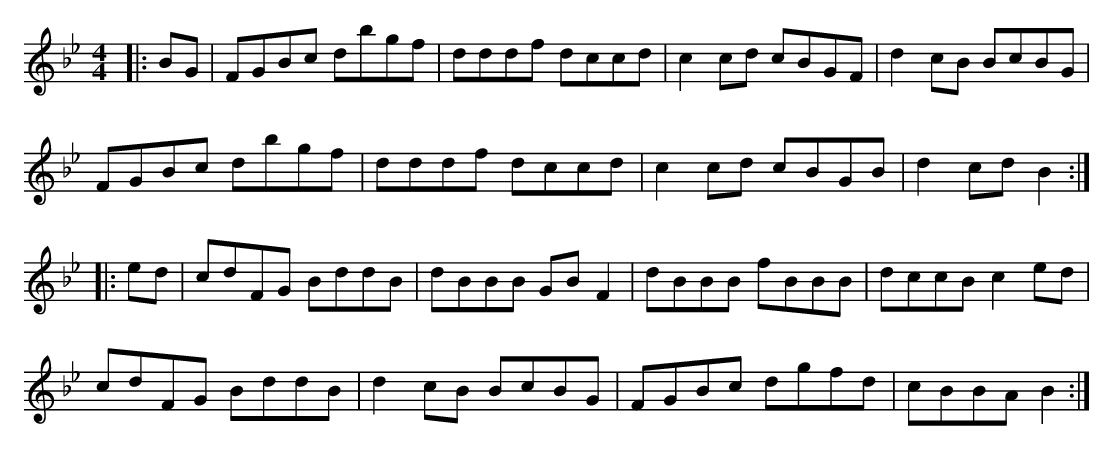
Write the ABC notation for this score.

X:1
M:4/4
K:Gmin
|:BG|FGBc dbgf|dddf dccd|c2cd cBGF|d2cB BcBG|
FGBc dbgf|dddf dccd|c2cd cBGB|d2cd B2:|
|:ed|cdFG BddB|dBBB GBF2|dBBB fBBB|dccB c2ed|
cdFG BddB|d2cB BcBG|FGBc dgfd|cBBA B2:|
